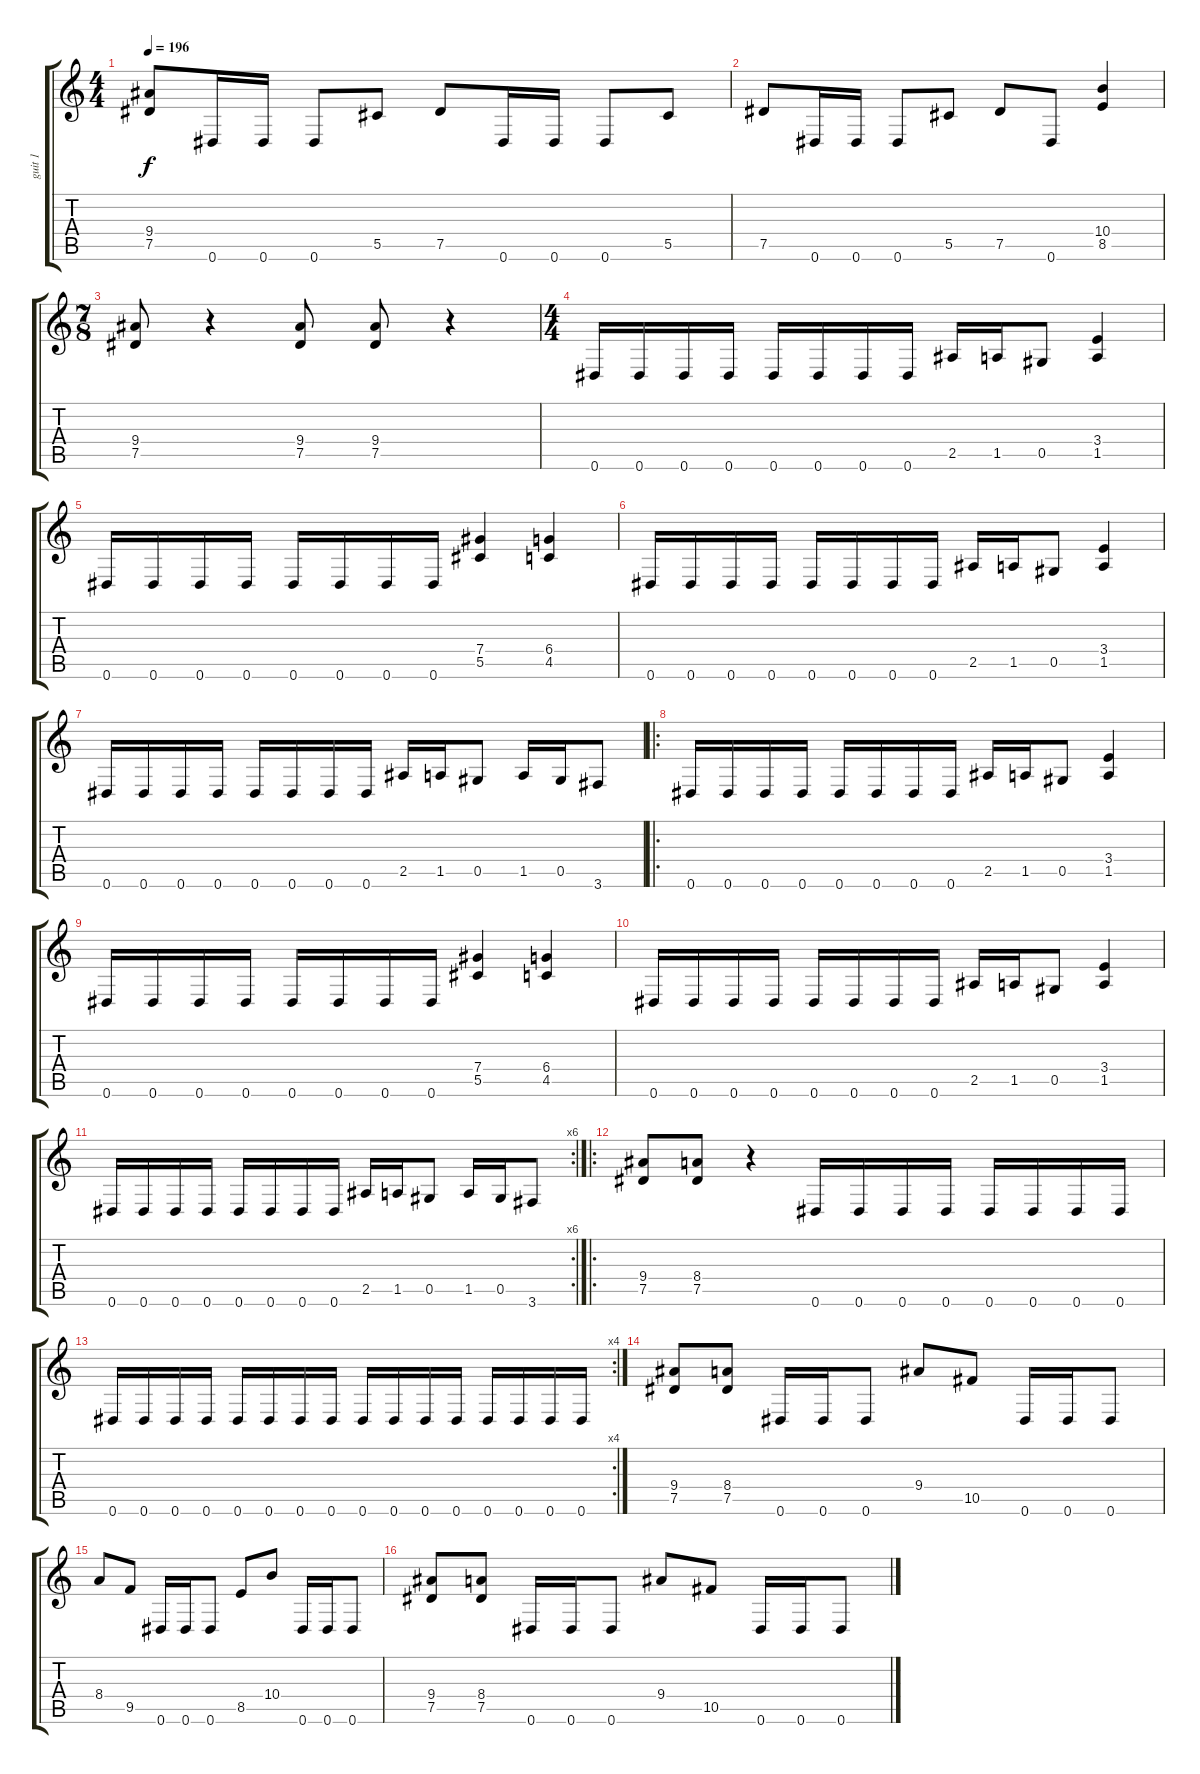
\track ("guit 1" "guit 1") {instrument distortionguitar}
\staff {score tabs}
\tuning (Eb4 Bb3 Gb3 Db3 Ab2 Eb2) {hide}
\ts (4 4)
\tempo 196
\clef g2
\ks c
(9.4 7.5).8{dy f} 0.6.16 0.6.16 0.6.8 5.5.8 7.5.8 0.6.16 0.6.16 0.6.8 5.5.8 |
7.5.8 0.6.16 0.6.16 0.6.8 5.5.8 7.5.8 0.6.8 (10.4 8.5).4 |
\ts (7 8)
(9.4 7.5).8 r.4 (9.4 7.5).8 (9.4 7.5).8 r.4 |
\ts (4 4)
0.6.16 0.6.16 0.6.16 0.6.16 0.6.16 0.6.16 0.6.16 0.6.16 2.5.16 1.5.16 0.5.8 (3.4 1.5).4 |
0.6.16 0.6.16 0.6.16 0.6.16 0.6.16 0.6.16 0.6.16 0.6.16 (7.4 5.5).4 (6.4 4.5).4 |
0.6.16 0.6.16 0.6.16 0.6.16 0.6.16 0.6.16 0.6.16 0.6.16 2.5.16 1.5.16 0.5.8 (3.4 1.5).4 |
0.6.16 0.6.16 0.6.16 0.6.16 0.6.16 0.6.16 0.6.16 0.6.16 2.5.16 1.5.16 0.5.8 1.5.16 0.5.16 3.6.8 |
\ro
0.6.16 0.6.16 0.6.16 0.6.16 0.6.16 0.6.16 0.6.16 0.6.16 2.5.16 1.5.16 0.5.8 (3.4 1.5).4 |
0.6.16 0.6.16 0.6.16 0.6.16 0.6.16 0.6.16 0.6.16 0.6.16 (7.4 5.5).4 (6.4 4.5).4 |
0.6.16 0.6.16 0.6.16 0.6.16 0.6.16 0.6.16 0.6.16 0.6.16 2.5.16 1.5.16 0.5.8 (3.4 1.5).4 |
\rc 6
0.6.16 0.6.16 0.6.16 0.6.16 0.6.16 0.6.16 0.6.16 0.6.16 2.5.16 1.5.16 0.5.8 1.5.16 0.5.16 3.6.8 |
\ro
(9.4 7.5).8 (8.4 7.5).8 r.4 0.6.16 0.6.16 0.6.16 0.6.16 0.6.16 0.6.16 0.6.16 0.6.16 |
\rc 4
0.6.16 0.6.16 0.6.16 0.6.16 0.6.16 0.6.16 0.6.16 0.6.16 0.6.16 0.6.16 0.6.16 0.6.16 0.6.16 0.6.16 0.6.16 0.6.16 |
(9.4 7.5).8 (8.4 7.5).8 0.6.16 0.6.16 0.6.8 9.4.8 10.5.8 0.6.16 0.6.16 0.6.8 |
8.4.8 9.5.8 0.6.16 0.6.16 0.6.8 8.5.8 10.4.8 0.6.16 0.6.16 0.6.8 |
(9.4 7.5).8 (8.4 7.5).8 0.6.16 0.6.16 0.6.8 9.4.8 10.5.8 0.6.16 0.6.16 0.6.8
